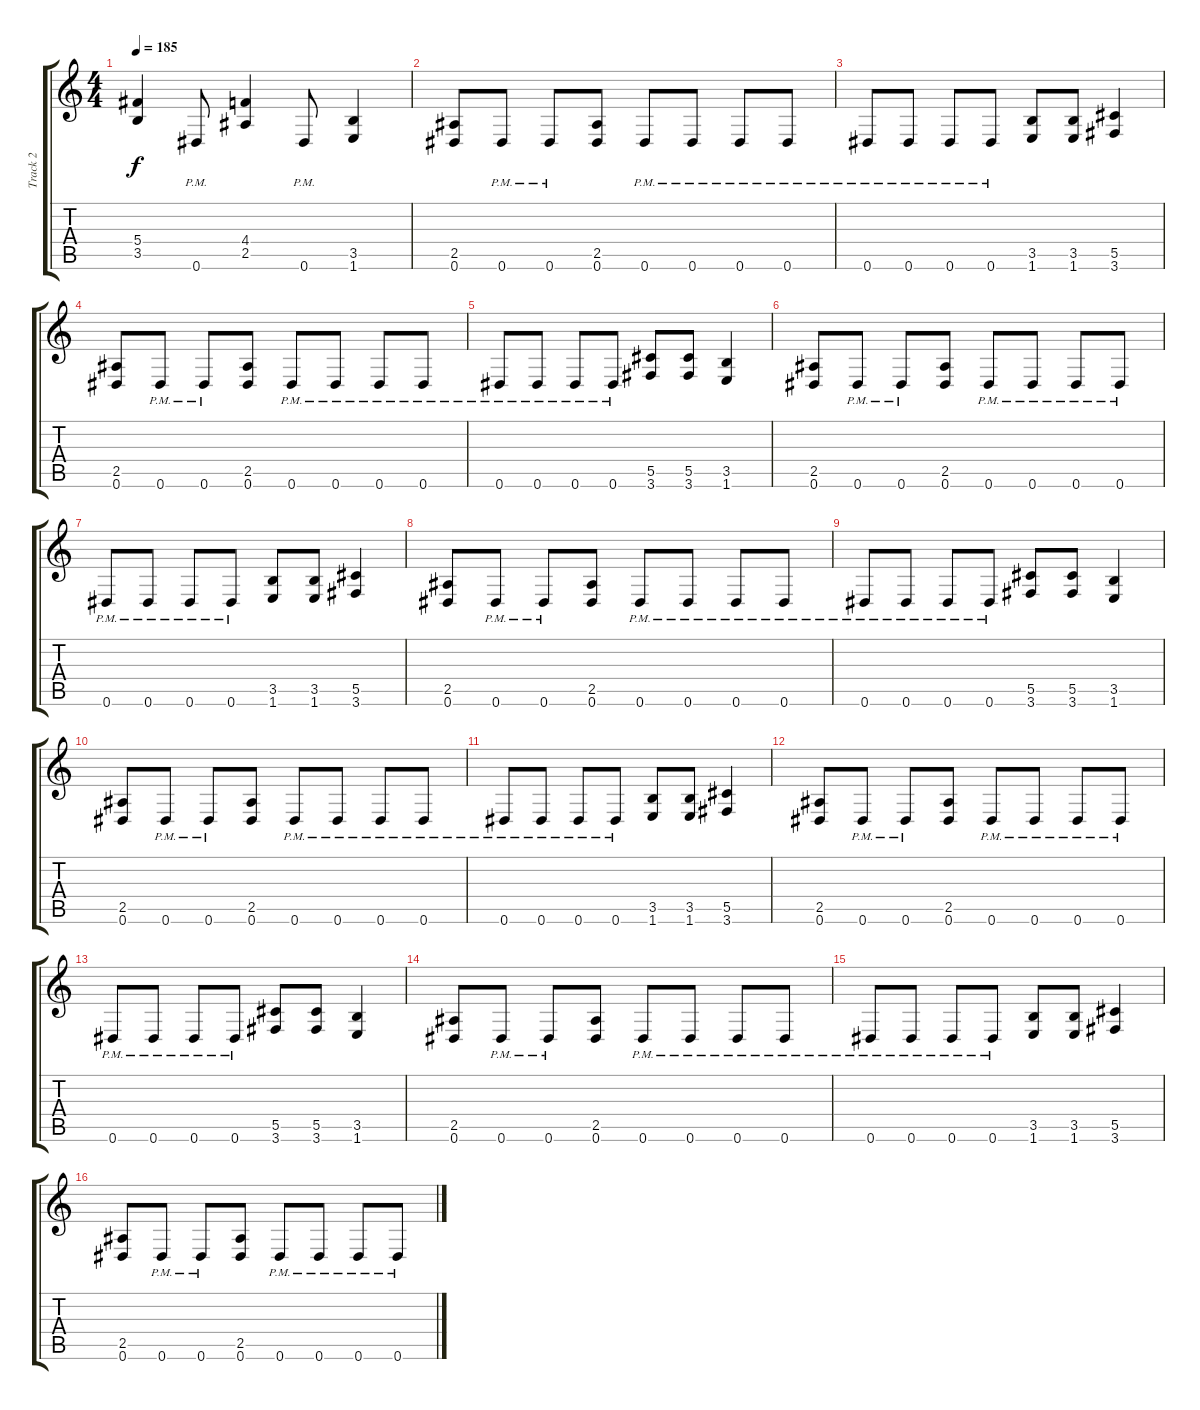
\track ("Track 2" "Track 2") {instrument distortionguitar}
\staff {score tabs}
\tuning (Eb4 Bb3 Gb3 Db3 Ab2 Eb2) {hide}
\ts (4 4)
\tempo 185
\clef g2
\ks c
(5.4 3.5).4{dy f} 0.6{pm}.8 (4.4 2.5).4 0.6{pm}.8 (3.5 1.6).4 |
(2.5 0.6).8 0.6{pm}.8 0.6{pm}.8 (2.5 0.6).8 0.6{pm}.8 0.6{pm}.8 0.6{pm}.8 0.6{pm}.8 |
0.6{pm}.8 0.6{pm}.8 0.6{pm}.8 0.6{pm}.8 (3.5 1.6).8 (3.5 1.6).8 (5.5 3.6).4 |
(2.5 0.6).8 0.6{pm}.8 0.6{pm}.8 (2.5 0.6).8 0.6{pm}.8 0.6{pm}.8 0.6{pm}.8 0.6{pm}.8 |
0.6{pm}.8 0.6{pm}.8 0.6{pm}.8 0.6{pm}.8 (5.5 3.6).8 (5.5 3.6).8 (3.5 1.6).4 |
(2.5 0.6).8 0.6{pm}.8 0.6{pm}.8 (2.5 0.6).8 0.6{pm}.8 0.6{pm}.8 0.6{pm}.8 0.6{pm}.8 |
0.6{pm}.8 0.6{pm}.8 0.6{pm}.8 0.6{pm}.8 (3.5 1.6).8 (3.5 1.6).8 (5.5 3.6).4 |
(2.5 0.6).8 0.6{pm}.8 0.6{pm}.8 (2.5 0.6).8 0.6{pm}.8 0.6{pm}.8 0.6{pm}.8 0.6{pm}.8 |
0.6{pm}.8 0.6{pm}.8 0.6{pm}.8 0.6{pm}.8 (5.5 3.6).8 (5.5 3.6).8 (3.5 1.6).4 |
(2.5 0.6).8 0.6{pm}.8 0.6{pm}.8 (2.5 0.6).8 0.6{pm}.8 0.6{pm}.8 0.6{pm}.8 0.6{pm}.8 |
0.6{pm}.8 0.6{pm}.8 0.6{pm}.8 0.6{pm}.8 (3.5 1.6).8 (3.5 1.6).8 (5.5 3.6).4 |
(2.5 0.6).8 0.6{pm}.8 0.6{pm}.8 (2.5 0.6).8 0.6{pm}.8 0.6{pm}.8 0.6{pm}.8 0.6{pm}.8 |
0.6{pm}.8 0.6{pm}.8 0.6{pm}.8 0.6{pm}.8 (5.5 3.6).8 (5.5 3.6).8 (3.5 1.6).4 |
(2.5 0.6).8 0.6{pm}.8 0.6{pm}.8 (2.5 0.6).8 0.6{pm}.8 0.6{pm}.8 0.6{pm}.8 0.6{pm}.8 |
0.6{pm}.8 0.6{pm}.8 0.6{pm}.8 0.6{pm}.8 (3.5 1.6).8 (3.5 1.6).8 (5.5 3.6).4 |
(2.5 0.6).8 0.6{pm}.8 0.6{pm}.8 (2.5 0.6).8 0.6{pm}.8 0.6{pm}.8 0.6{pm}.8 0.6{pm}.8
